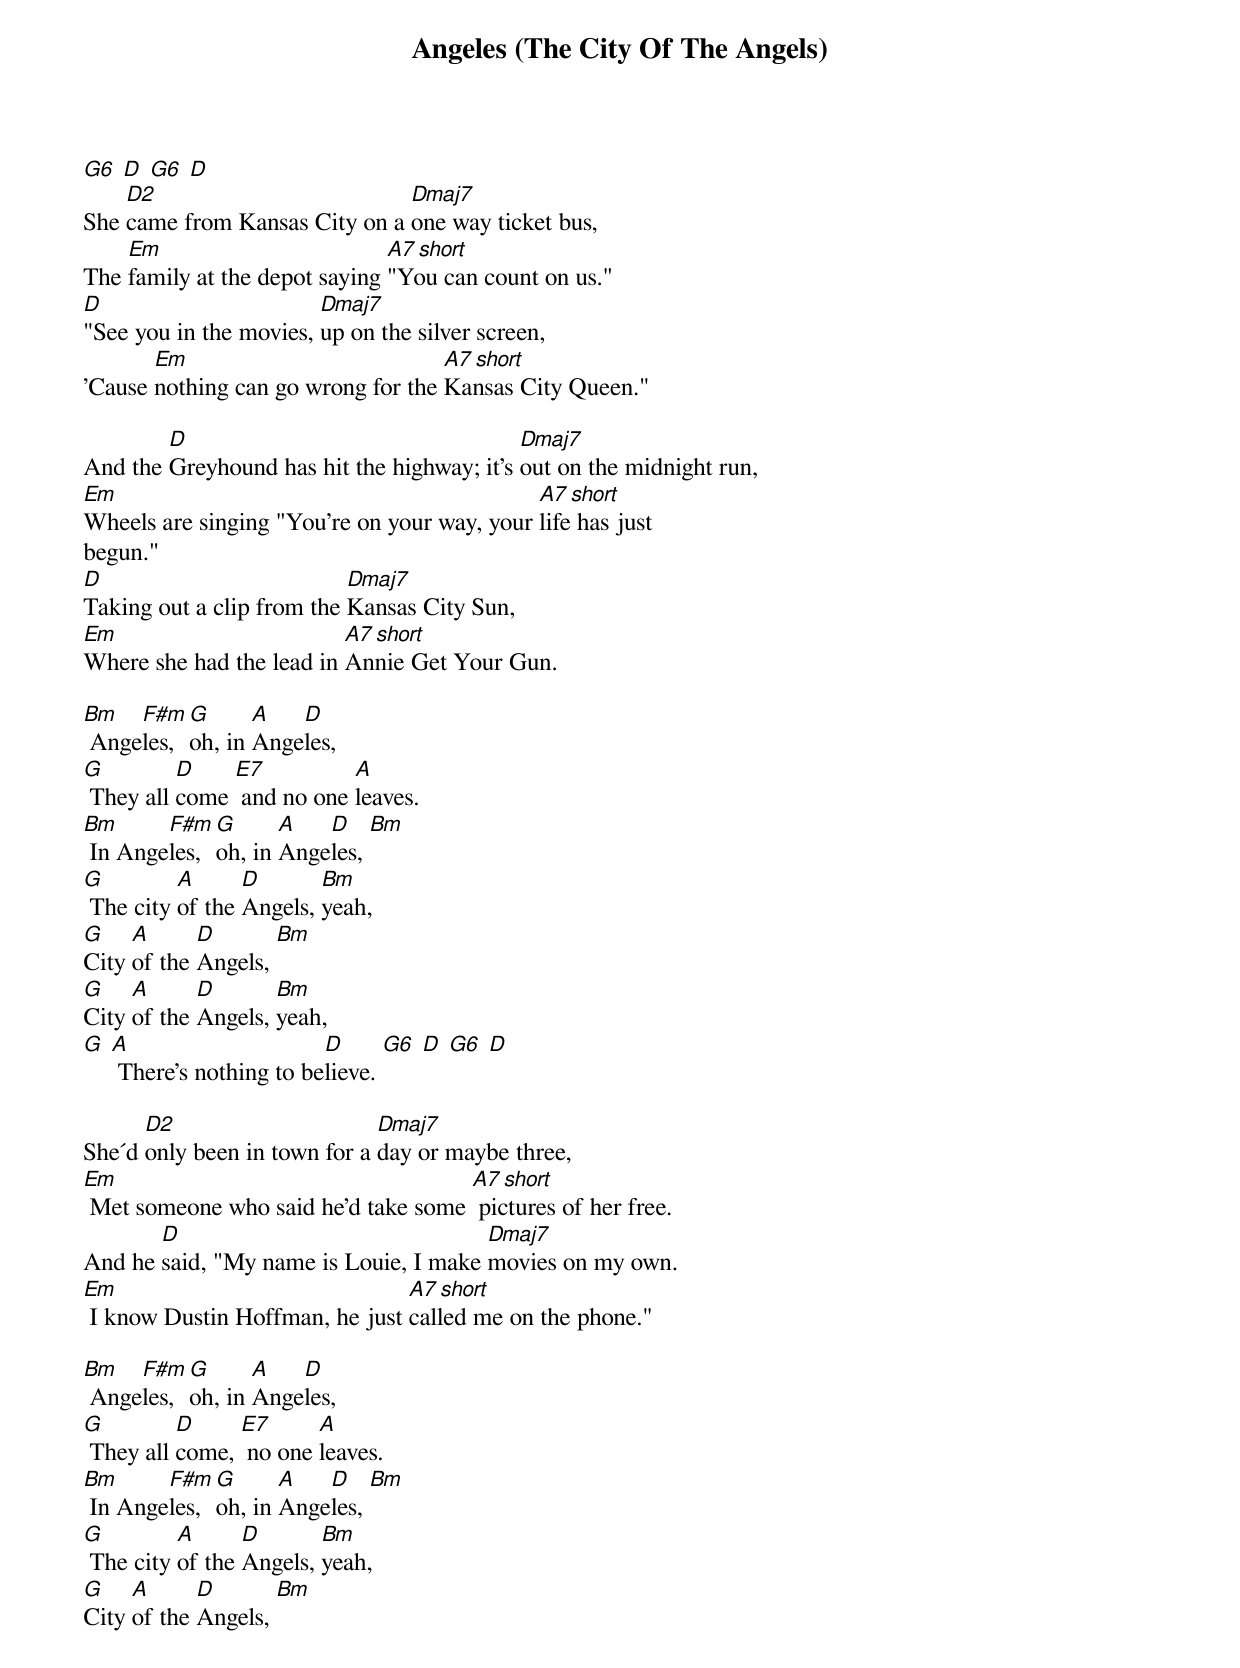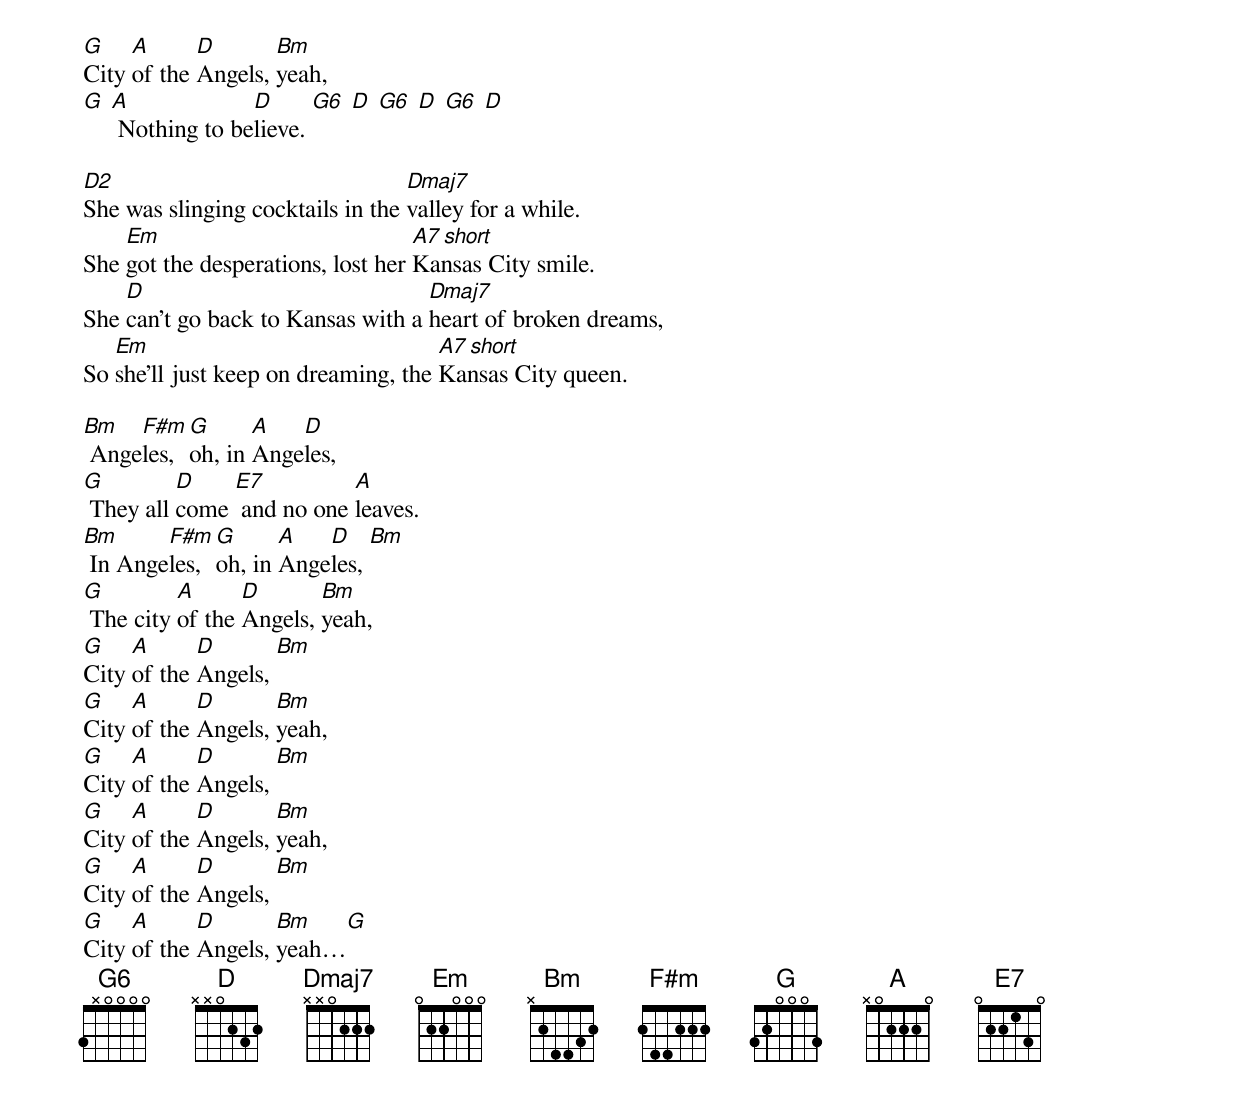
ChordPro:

{title: Angeles (The City Of The Angels)}
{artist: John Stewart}
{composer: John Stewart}
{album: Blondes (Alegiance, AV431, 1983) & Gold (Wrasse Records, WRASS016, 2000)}

[G6] [D] [G6] [D]
She [D2]came from Kansas City on a [Dmaj7]one way ticket bus,
The [Em]family at the depot saying [A7 short]"You can count on us."
[D]"See you in the movies, [Dmaj7]up on the silver screen,
'Cause [Em]nothing can go wrong for the [A7 short]Kansas City Queen."

And the [D]Greyhound has hit the highway; it's [Dmaj7]out on the midnight run,
[Em]Wheels are singing "You're on your way, your [A7 short]life has just
begun."
[D]Taking out a clip from the [Dmaj7]Kansas City Sun,
[Em]Where she had the lead in [A7 short]Annie Get Your Gun.

[Bm] Ange[F#m]les, [G]oh, in [A]Ange[D]les,
[G] They all [D]come [E7] and no one [A]leaves.
[Bm] In Ange[F#m]les, [G]oh, in [A]Ange[D]les, [Bm]
[G] The city [A]of the [D]Angels, [Bm]yeah,
[G]City [A]of the [D]Angels, [Bm]
[G]City [A]of the [D]Angels, [Bm]yeah,
[G] [A] There's nothing to be[D]lieve. [G6] [D] [G6] [D]

She´d [D2]only been in town for a [Dmaj7]day or maybe three,
[Em] Met someone who said he'd take some [A7 short] pictures of her free.
And he [D]said, "My name is Louie, I make [Dmaj7]movies on my own.
[Em] I know Dustin Hoffman, he just [A7 short]called me on the phone."

[Bm] Ange[F#m]les, [G]oh, in [A]Ange[D]les,
[G] They all [D]come, [E7] no one [A]leaves.
[Bm] In Ange[F#m]les, [G]oh, in [A]Ange[D]les, [Bm]
[G] The city [A]of the [D]Angels, [Bm]yeah,
[G]City [A]of the [D]Angels, [Bm]
[G]City [A]of the [D]Angels, [Bm]yeah,
[G] [A] Nothing to be[D]lieve. [G6] [D] [G6] [D] [G6] [D]

[D2]She was slinging cocktails in the [Dmaj7]valley for a while.
She [Em]got the desperations, lost her [A7 short]Kansas City smile.
She [D]can't go back to Kansas with a [Dmaj7]heart of broken dreams,
So [Em]she'll just keep on dreaming, the [A7 short]Kansas City queen.

[Bm] Ange[F#m]les, [G]oh, in [A]Ange[D]les,
[G] They all [D]come [E7] and no one [A]leaves.
[Bm] In Ange[F#m]les, [G]oh, in [A]Ange[D]les, [Bm]
[G] The city [A]of the [D]Angels, [Bm]yeah,
[G]City [A]of the [D]Angels, [Bm]
[G]City [A]of the [D]Angels, [Bm]yeah,
[G]City [A]of the [D]Angels, [Bm]
[G]City [A]of the [D]Angels, [Bm]yeah,
[G]City [A]of the [D]Angels, [Bm]
[G]City [A]of the [D]Angels, [Bm]yeah…[G]
